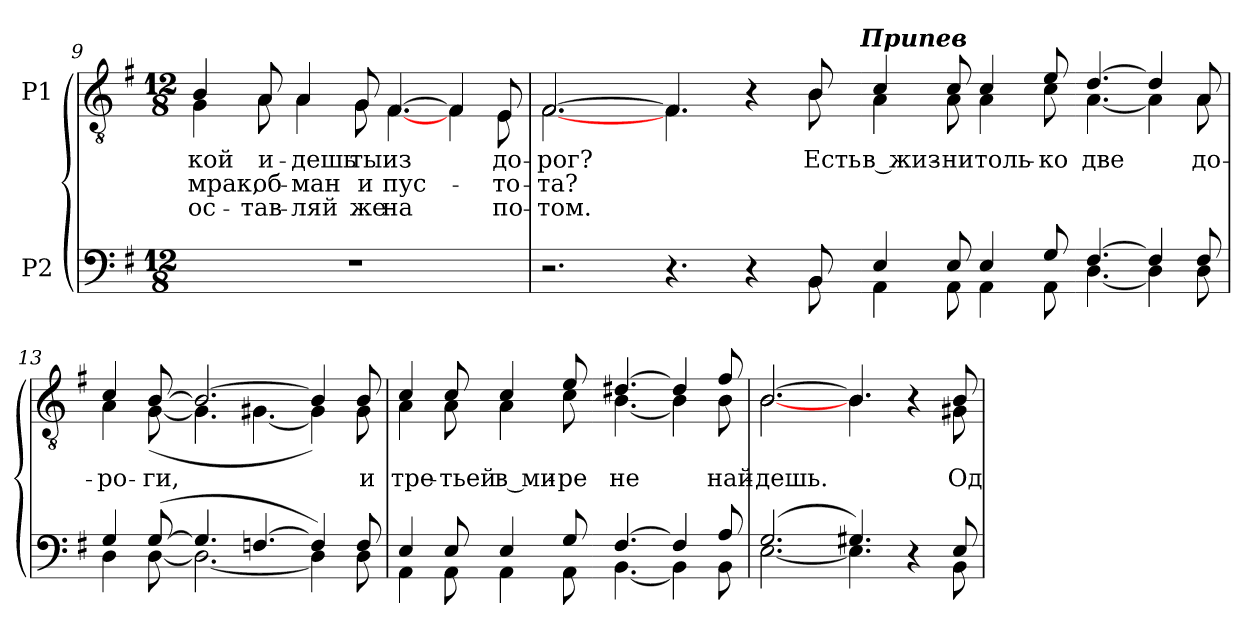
**kern	**kern	**text	**text	**text
*part2	*part1	*part1	*part1	*part1
*staff2	*staff1	*staff1	*staff1	*staff1
*I"P2	*I"P1	*	*	*
*clefF4	*clefGv2	*	*	*
*	*ITrd7c12	*	*	*
*k[f#]	*k[f#]	*	*	*
*e:	*e:	*	*	*
*M12/8	*M12/8	*	*	*
=9	=9	=9	=9	=9
!LO:N:vis=1	!	!	!	!
!	!	!LO:LY:b:color=#000000	!LO:LY:b:color=#000000	!LO:LY:b:color=#000000
*	*^	*	*	*
1.r	4BBi/	4GGi\	-кой	мрак,	ос-
!	!	!	!LO:LY:b:color=#000000	!LO:LY:b:color=#000000	!LO:LY:b:color=#000000
.	8AAi/	8AAi\	и-	об-	-тав-
!	!	!	!LO:LY:b:color=#000000	!LO:LY:b:color=#000000	!LO:LY:b:color=#000000
.	4AAi/	4AAi\	-дешь	-ман	-ляй
!	!	!	!LO:LY:b:color=#000000	!LO:LY:b:color=#000000	!LO:LY:b:color=#000000
.	8GGi/	8GGi\	ты	и	же
!	!	!	!LO:LY:b:color=#000000	!LO:LY:b:color=#000000	!LO:LY:b:color=#000000
.	[>4.FF#i/	[<4.FF#i\	из	пус-	на
.	4FF#i/]	4FF#i\	.	.	.
!	!	!	!LO:LY:b:color=#000000	!LO:LY:b:color=#000000	!LO:LY:b:color=#000000
.	8EEi/	8EEi\	до-	-то-	по-
*	*v	*v	*	*	*
=10	=10	=10	=10	=10
*^	*	*	*	*
*	*	*^	*	*	*
!	!	!	!	!LO:LY:b:color=#000000	!LO:LY:b:color=#000000	!LO:LY:b:color=#000000
*	*	*	*^	*	*	*
2.r	4.ryy	[>2.FF#i/	[<2.FF#i\	1ryy	-рог?	-та?	-том.
*v	*v	*	*	*	*	*	*
4.r	4.FF#i/]	4.FF#i\	.	.	.	.
*^	*	*	*	*	*	*
.	.	.	.	4ryy	.	.	.
*v	*v	*	*	*	*	*	*
4r	4r	4ryy	.	.	.	.
*^	*	*	*	*	*	*
.	.	.	.	8ryy	.	.	.
!	!	!	!	!	!LO:LY:b:color=#000000	!	!
8BBi/	8BBi\	8BBi/	8BBi\	16ryy	Есть	.	.
.	.	.	.	32ryy	.	.	.
.	.	.	.	64ryy	.	.	.
.	.	.	.	128...ryy	.	.	.
!	!	!	!	!LO:TX:a:Bi:t=Припев	!	!	!
.	.	.	.	1024ryy	.	.	.
*	*	*v	*v	*v	*	*	*
=11-	=11-	=11-	=11-	=11-	=11-
*	*	*^	*	*	*
*	*	*	*^	*	*	*
!	!	!	!	!	!LO:LY:b:color=#000000	!	!
*	*	*	*v	*v	*	*	*
4Ei/	4AAi\	4Ci/	4AAi\	в жиз-	.	.
!	!	!	!	!LO:LY:b:color=#000000	!	!
8Ei/	8AAi\	8Ci/	8AAi\	-ни	.	.
!	!	!	!	!LO:LY:b:color=#000000	!	!
4Ei/	4AAi\	4Ci/	4AAi\	толь-	.	.
!	!	!	!	!LO:LY:b:color=#000000	!	!
8Gi/	8AAi\	8Ei/	8Ci\	-ко	.	.
=12-	=12-	=12-	=12-	=12-	=12-	=12-
!	!	!	!	!LO:LY:b:color=#000000	!	!
[>4.F#i/	[<4.Di\	[>4.Di/	[<4.AAi\	две	.	.
4F#i/]	4Di\]	4Di/]	4AAi\]	.	.	.
!	!	!	!	!LO:LY:b:color=#000000	!	!
8F#i/	8Di\	8AAi/	8AAi\	до-	.	.
!!LO:LB:g=z	!!
=13	=13	=13	=13	=13	=13	=13
!	!	!	!	!LO:LY:b:color=#000000	!	!
4Gi/	4Di\	4Ci/	4AAi\	-ро-	.	.
!	!	!	!	!LO:LY:b:color=#000000	!	!
([>8Gi/	[<8Di\	[>8BBi/	([<8GGi\	-ги,	.	.
4.Gi/]	2.Di\_<	2.BBi/_>	4.GGi\]	.	.	.
[>4.Fni/	.	.	[<4.GG#Xi\	.	.	.
4Fi/])	4Di\]	4BBi/]	4GG#i\])	.	.	.
!	!	!	!	!LO:LY:b:color=#000000	!	!
8Fi/	8Di\	8BBi/	8GG#i\	и	.	.
=14	=14	=14	=14	=14	=14	=14
!	!	!	!	!LO:LY:b:color=#000000	!	!
4Ei/	4AAi\	4Ci/	4AAi\	тре-	.	.
!	!	!	!	!LO:LY:b:color=#000000	!	!
8Ei/	8AAi\	8Ci/	8AAi\	-тьей	.	.
!	!	!	!	!LO:LY:b:color=#000000	!	!
4Ei/	4AAi\	4Ci/	4AAi\	в ми-	.	.
!	!	!	!	!LO:LY:b:color=#000000	!	!
8Gi/	8AAi\	8Ei/	8Ci\	-ре	.	.
=15-	=15-	=15-	=15-	=15-	=15-	=15-
!	!	!	!	!LO:LY:b:color=#000000	!	!
[>4.F#i/	[<4.BBi\	[>4.D#Xi/	[<4.BBi\	не	.	.
4F#i/]	4BBi\]	4D#i/]	4BBi\]	.	.	.
!	!	!	!	!LO:LY:b:color=#000000	!	!
8Ai/	8BBi\	8F#i/	8BBi\	най-	.	.
=16	=16	=16	=16	=16	=16	=16
!	!	!	!	!LO:LY:b:color=#000000	!	!
(2.Gi/	[<2.Ei\	[>2.BBi/	[<2.BBi\	-дешь.	.	.
4.G#Xi/)	4.Ei\]	4.BBi/]	4.BBi\	.	.	.
4r	4ryy	4r	4ryy	.	.	.
!	!	!	!	!LO:LY:b:color=#000000	!	!
8Ei/	8BBi\	8BBi/	8GG#Xi\	Од-	.	.
*v	*v	*	*	*	*	*
*	*v	*v	*	*	*
=	=	=	=	=
*-	*-	*-	*-	*-
